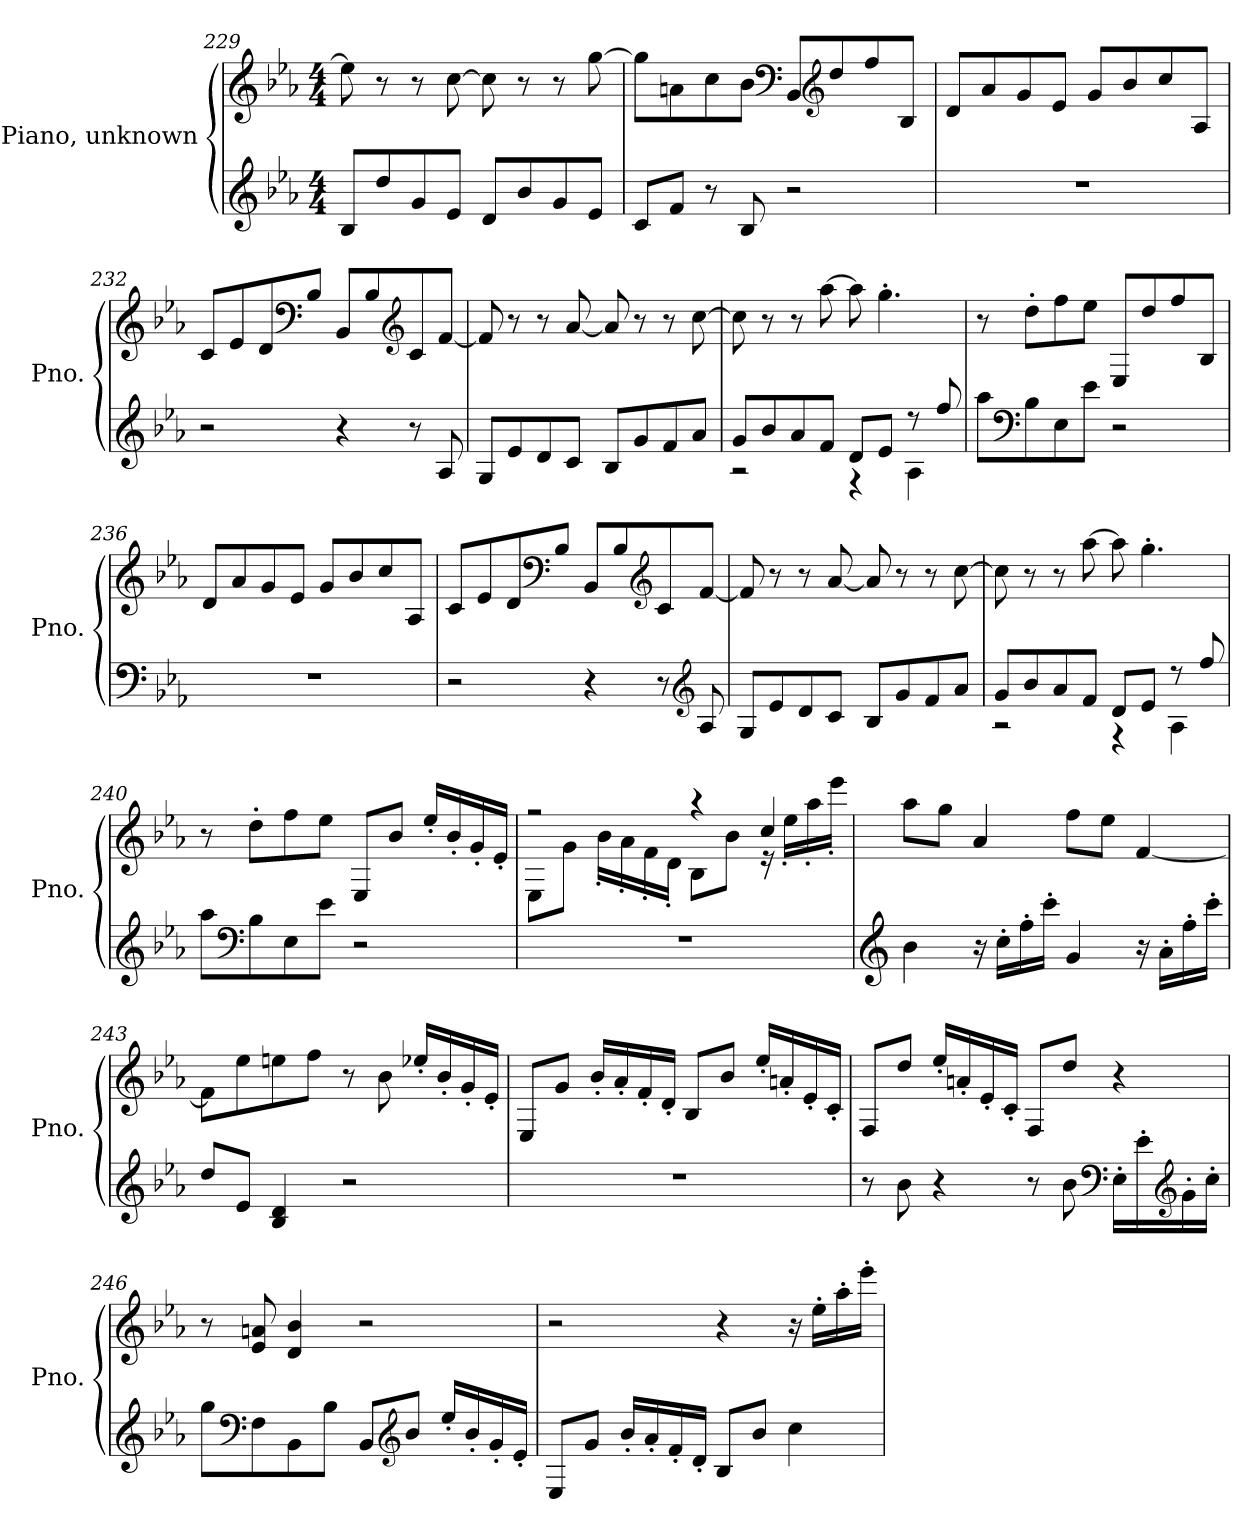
**kern	**kern
*part1	*part1
*staff2	*staff1
*I"Piano, unknown	*
*I'Pno.	*
*clefG2	*clefG2
*k[b-e-a-]	*k[b-e-a-]
*M4/4	*M4/4
=229	=229
8B-/L	8ee-\]
8dd/	8r
8g/	8r
8e-/J	[8cc\
8d/L	8cc\]
8b-/	8r
8g/	8r
8e-/J	[8gg\
!!LO:LB:g=z
=230	=230
8c/L	8gg\L]
8f/J	8an\
8r	8cc\
8B-/	8b-\J
*	*clefF4
2r	8BB-/L
*	*clefG2
.	8dd/
.	8ff/
.	8B-/J
=231	=231
1r	8d/L
.	8a-/
.	8g/
.	8e-/J
.	8g/L
.	8b-/
.	8cc/
.	8A-/J
=232	=232
2r	8c/L
.	8e-/
.	8d/
*	*clefF4
.	8B-/J
4r	8BB-/L
.	8B-/
*	*clefG2
8r	8c/
8A-/	[8f/J
=233	=233
8G/L	8f/]
8e-/	8r
8d/	8r
8c/J	[8a-/
8B-/L	8a-/]
8g/	8r
8f/	8r
8a-/J	[8cc\
!!LO:LB:g=z
=234	=234
*^	*
8g/L	2r	8cc\]
8b-/	.	8r
8a-/	.	8r
8f/J	.	[8aa-\
8d/L	4r	8aa-\]
8e-/J	.	4.gg'\
8r	4A-\	.
8ff/	.	.
*v	*v	*
=235	=235
8aa-\L	8r
*clefF4	*
8B-\	8dd'\L
8E-\	8ff\
8e-\J	8ee-\J
2r	8E-/L
.	8dd/
.	8ff/
.	8B-/J
=236	=236
1r	8d/L
.	8a-/
.	8g/
.	8e-/J
.	8g/L
.	8b-/
.	8cc/
.	8A-/J
=237	=237
2r	8c/L
.	8e-/
.	8d/
*	*clefF4
.	8B-/J
4r	8BB-/L
.	8B-/
*	*clefG2
8r	8c/
*clefG2	*
8A-/	[8f/J
!!LO:PB:g=z
=238	=238
8G/L	8f/]
8e-/	8r
8d/	8r
8c/J	[8a-/
8B-/L	8a-/]
8g/	8r
8f/	8r
8a-/J	[8cc\
=239	=239
*^	*
8g/L	2r	8cc\]
8b-/	.	8r
8a-/	.	8r
8f/J	.	[8aa-\
8d/L	4r	8aa-\]
8e-/J	.	4.gg'\
8r	4A-\	.
8ff/	.	.
*v	*v	*
=240	=240
8aa-\L	8r
*clefF4	*
8B-\	8dd'\L
8E-\	8ff\
8e-\J	8ee-\J
2r	8E-/L
.	8b-/J
.	16ee-'/LL
.	16b-'/
.	16g'/
.	16e-'/JJ
=241	=241
*	*^
1r	2r	8E-\L
.	.	8g\J
.	.	16b-'\LL
.	.	16a-'\
.	.	16f'\
.	.	16d'\JJ
.	4r	8B-\L
.	.	8b-\J
.	4cc/	16r
.	.	16ee-'\LL
.	.	16aa-'\
.	.	16eee-'\JJ
*	*v	*v
!!LO:LB:g=z
=242	=242
*clefG2	*
4b-\	8aa-\L
.	8gg\J
16r	4a-/
16cc'\LL	.
16ff'\	.
16ccc'\JJ	.
4g/	8ff\L
.	8ee-\J
16r	[4f/
16a-'\LL	.
16ff'\	.
16ccc'\JJ	.
=243	=243
8dd/L	8f\L]
8e-/J	8ee-\
4B-/ 4d/	8een\
.	8ff\J
2r	8r
.	8b-\
.	16ee-X'/LL
.	16b-'/
.	16g'/
.	16e-'/JJ
=244	=244
1r	8E-/L
.	8g/J
.	16b-'/LL
.	16a-'/
.	16f'/
.	16d'/JJ
.	8B-/L
.	8b-/J
.	16ee-'/LL
.	16an'/
.	16e-'/
.	16c'/JJ
!!LO:LB:g=z
=245	=245
8r	8F/L
8b-\	8dd/J
4r	16ee-'/LL
.	16an'/
.	16e-'/
.	16c'/JJ
8r	8F/L
8b-\	8dd/J
*clefF4	*
16E-'\LL	4r
16e-'\	.
*clefG2	*
16g'\	.
16cc'\JJ	.
=246	=246
8gg\L	8r
*clefF4	*
8F\	8e-/ 8an/
8BB-\	4d/ 4b-/
8B-\J	.
8BB-/L	2r
*clefG2	*
8b-/J	.
16ee-'/LL	.
16b-'/	.
16g'/	.
16e-'/JJ	.
=247	=247
8E-/L	2r
8g/J	.
16b-'/LL	.
16a-'/	.
16f'/	.
16d'/JJ	.
8B-/L	4r
8b-/J	.
4cc\	16r
.	16ee-'\LL
.	16aa-'\
.	16eee-'\JJ
=	=
*-	*-
